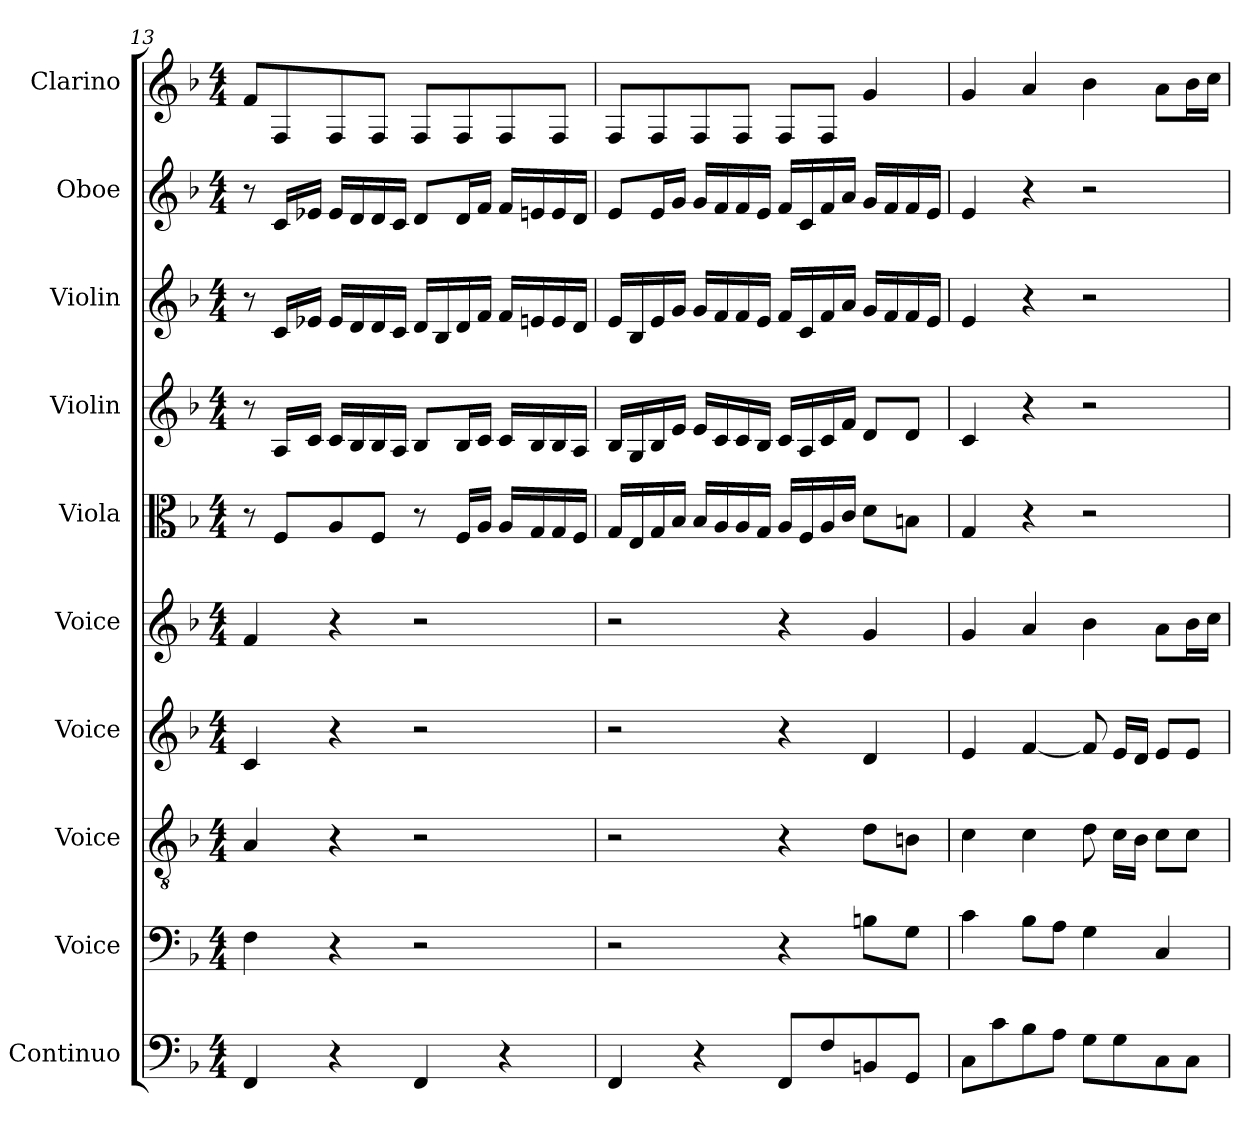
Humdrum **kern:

**kern	**kern	**kern	**kern	**kern	**kern	**kern	**kern	**kern	**kern
*part10	*part9	*part8	*part7	*part6	*part5	*part4	*part3	*part2	*part1
*staff10	*staff9	*staff8	*staff7	*staff6	*staff5	*staff4	*staff3	*staff2	*staff1
*I"Continuo	*I"Voice	*I"Voice	*I"Voice	*I"Voice	*I"Viola	*I"Violin	*I"Violin	*I"Oboe	*I"Clarino
*I'Cont.	*I'V	*I'V	*I'V	*I'V	*I'Vla.	*I'Vln.	*I'Vln.	*I'Ob.	*I'Clar.
*clefF4	*clefF4	*clefGv2	*clefG2	*clefG2	*clefC3	*clefG2	*clefG2	*clefG2	*clefG2
*k[b-]	*k[b-]	*k[b-]	*k[b-]	*k[b-]	*k[b-]	*k[b-]	*k[b-]	*k[b-]	*k[b-]
*M4/4	*M4/4	*M4/4	*M4/4	*M4/4	*M4/4	*M4/4	*M4/4	*M4/4	*M4/4
=13	=13	=13	=13	=13	=13	=13	=13	=13	=13
4FF	4F	4A	4c	4f	8r	8r	8r	8r	8fL
.	.	.	.	.	8FL	16ALL	16cLL	16cLL	8F
.	.	.	.	.	.	16cJJ	16e-XJJ	16e-XJJ	.
4r	4r	4r	4r	4r	8A	16cLL	16e-LL	16e-LL	8F
.	.	.	.	.	.	16B-	16d	16d	.
.	.	.	.	.	8FJ	16B-	16d	16d	8FJ
.	.	.	.	.	.	16AJJ	16cJJ	16cJJ	.
4FF	2r	2r	2r	2r	8r	8B-L	16dLL	8dL	8FL
.	.	.	.	.	.	.	16B-	.	.
.	.	.	.	.	16FLL	16B-L	16d	16dL	8F
.	.	.	.	.	16AJJ	16cJJ	16fJJ	16fJJ	.
4r	.	.	.	.	16ALL	16cLL	16fLL	16fLL	8F
.	.	.	.	.	16G	16B-	16en	16en	.
.	.	.	.	.	16G	16B-	16e	16e	8FJ
.	.	.	.	.	16FJJ	16AJJ	16dJJ	16dJJ	.
=14	=14	=14	=14	=14	=14	=14	=14	=14	=14
4FF	2r	2r	2r	2r	16GLL	16B-LL	16eLL	8eL	8FL
.	.	.	.	.	16E	16G	16B-	.	.
.	.	.	.	.	16G	16B-	16e	16eL	8F
.	.	.	.	.	16B-JJ	16eJJ	16gJJ	16gJJ	.
4r	.	.	.	.	16B-LL	16eLL	16gLL	16gLL	8F
.	.	.	.	.	16A	16c	16f	16f	.
.	.	.	.	.	16A	16c	16f	16f	8FJ
.	.	.	.	.	16GJJ	16B-JJ	16eJJ	16eJJ	.
8FFL	4r	4r	4r	4r	16ALL	16cLL	16fLL	16fLL	8FL
.	.	.	.	.	16F	16A	16c	16c	.
8F	.	.	.	.	16A	16c	16f	16f	8FJ
.	.	.	.	.	16cJJ	16fJJ	16aJJ	16aJJ	.
8BBn	8BnL	8dL	4d	4g	8dL	8dL	16gLL	16gLL	4g
.	.	.	.	.	.	.	16f	16f	.
8GGJ	8GJ	8BnJ	.	.	8BnJ	8dJ	16f	16f	.
.	.	.	.	.	.	.	16eJJ	16eJJ	.
=15	=15	=15	=15	=15	=15	=15	=15	=15	=15
8CL	4c	4c	4e	4g	4G	4c	4e	4e	4g
8c	.	.	.	.	.	.	.	.	.
8B-	8B-L	4c	[4f	4a	4r	4r	4r	4r	4a
8AJ	8AJ	.	.	.	.	.	.	.	.
8GL	4G	8d	8f]	4b-	2r	2r	2r	2r	4b-
8G	.	16cLL	16eLL	.	.	.	.	.	.
.	.	16B-JJ	16dJJ	.	.	.	.	.	.
8C	4C	8cL	8eL	8aL	.	.	.	.	8aL
8CJ	.	8cJ	8eJ	16b-L	.	.	.	.	16b-L
.	.	.	.	16ccJJ	.	.	.	.	16ccJJ
=	=	=	=	=	=	=	=	=	=
*-	*-	*-	*-	*-	*-	*-	*-	*-	*-
